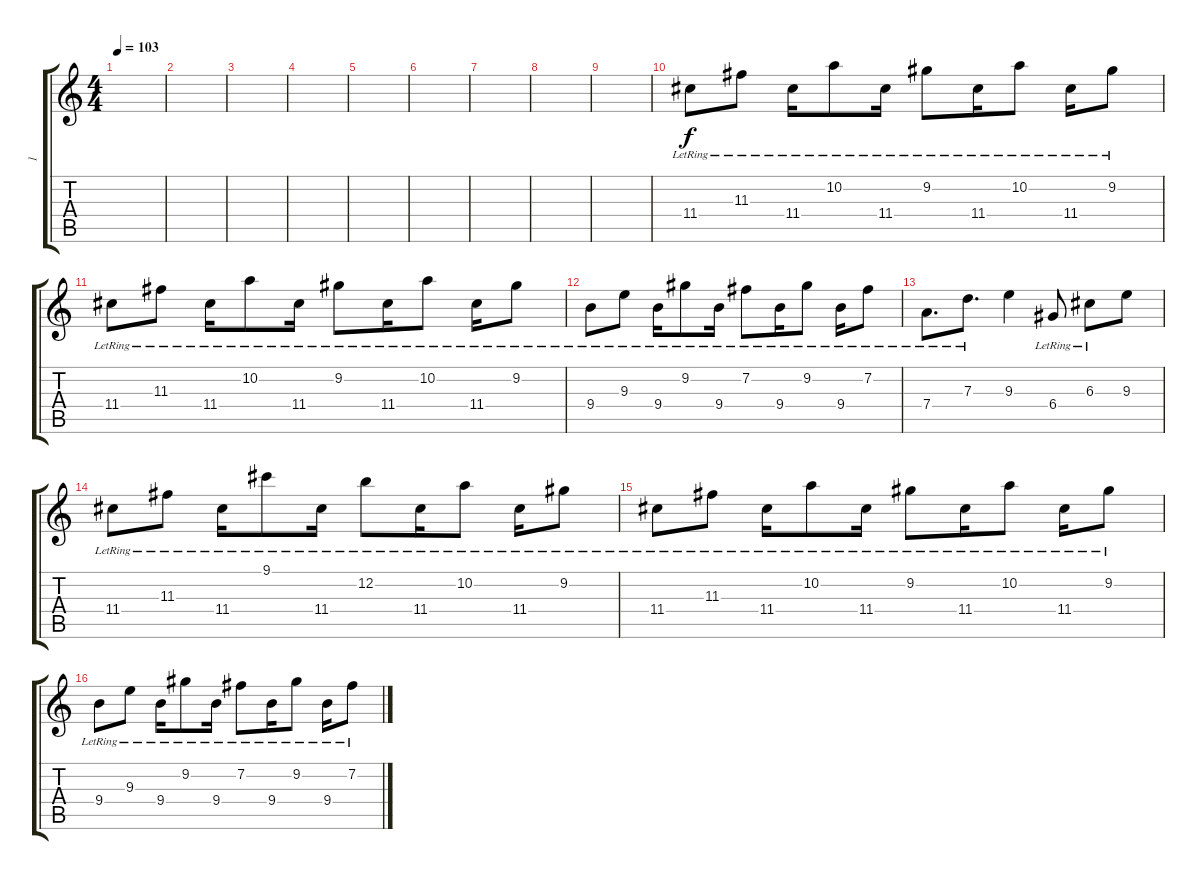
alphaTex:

\track ("1" "1") {instrument acousticguitarnylon}
\staff {score tabs}
\tuning (E4 B3 G3 D3 A2 E2) {hide}
\ts (4 4)
\tempo 103
\clef g2
\ks c
|
|
|
|
|
|
|
|
|
11.4{lr}.8 11.3{lr}.8 11.4{lr}.16 10.2{lr}.8 11.4{lr}.16 9.2{lr}.8 11.4{lr}.16 10.2{lr}.8 11.4{lr}.16 9.2{lr}.8 |
11.4{lr}.8 11.3{lr}.8 11.4{lr}.16 10.2{lr}.8 11.4{lr}.16 9.2{lr}.8 11.4{lr}.16 10.2{lr}.8 11.4{lr}.16 9.2{lr}.8 |
9.4{lr}.8 9.3{lr}.8 9.4{lr}.16 9.2{lr}.8 9.4{lr}.16 7.2{lr}.8 9.4{lr}.16 9.2{lr}.8 9.4{lr}.16 7.2{lr}.8 |
7.4{lr}.8{d} 7.3{lr}.8{d} 9.3.4 6.4{lr}.8 6.3{lr}.8 9.3.8 |
11.4{lr}.8 11.3{lr}.8 11.4{lr}.16 9.1{lr}.8 11.4{lr}.16 12.2{lr}.8 11.4{lr}.16 10.2{lr}.8 11.4{lr}.16 9.2{lr}.8 |
11.4{lr}.8 11.3{lr}.8 11.4{lr}.16 10.2{lr}.8 11.4{lr}.16 9.2{lr}.8 11.4{lr}.16 10.2{lr}.8 11.4{lr}.16 9.2{lr}.8 |
9.4{lr}.8 9.3{lr}.8 9.4{lr}.16 9.2{lr}.8 9.4{lr}.16 7.2{lr}.8 9.4{lr}.16 9.2{lr}.8 9.4{lr}.16 7.2{lr}.8
